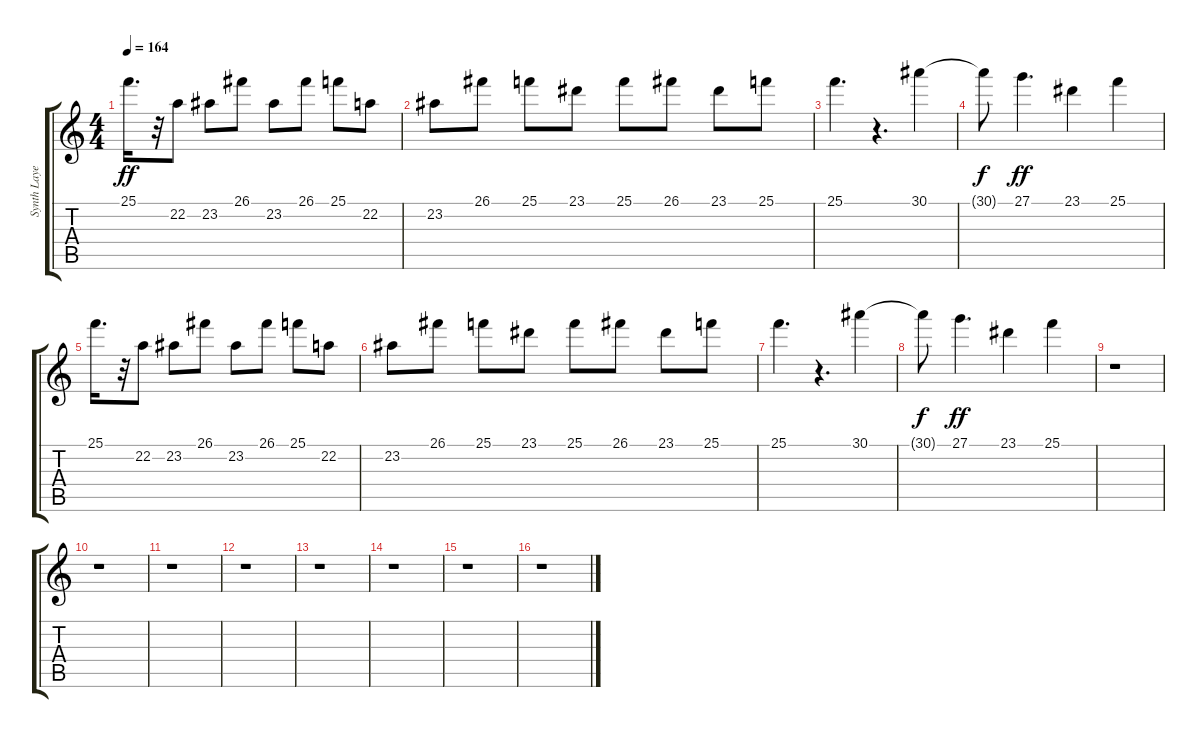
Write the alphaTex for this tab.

\track ("Synth Layer" "Synth Laye") {instrument pad7halo}
\staff {score tabs}
\tuning (E4 B3 G3 D3 A2 E2) {hide}
\ts (4 4)
\tempo 164
\clef g2
\ks c
25.1.16{d dy ff} r.32 22.2.8 23.2.8 26.1.8 23.2.8 26.1.8 25.1.8 22.2.8 |
23.2.8 26.1.8 25.1.8 23.1.8 25.1.8 26.1.8 23.1.8 25.1.8 |
25.1.4{d} r.4{d} 30.1.4 |
30.1{t}.8{dy f} 27.1.4{d dy ff} 23.1.4 25.1.4 |
25.1.16{d} r.32 22.2.8 23.2.8 26.1.8 23.2.8 26.1.8 25.1.8 22.2.8 |
23.2.8 26.1.8 25.1.8 23.1.8 25.1.8 26.1.8 23.1.8 25.1.8 |
25.1.4{d} r.4{d} 30.1.4 |
30.1{t}.8{dy f} 27.1.4{d dy ff} 23.1.4 25.1.4 |
r.1 |
r.1 |
r.1 |
r.1 |
r.1 |
r.1 |
r.1 |
r.1
